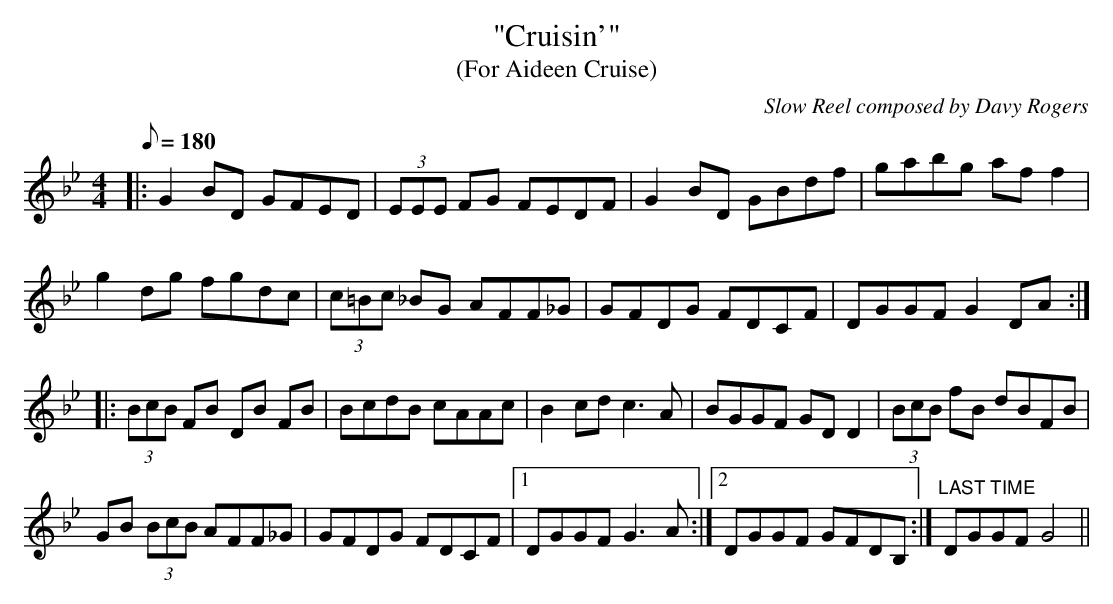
X:1
T:"Cruisin'"
T:(For Aideen Cruise)
C:Slow Reel composed by Davy Rogers
L:1/8
Q:180
K:Gm
M:4/4
|: G2 BD GFED | (3EEE FG FEDF | G2 BD GBdf | gabg af f2 |
g2 dg fgdc |(3c=Bc _BG AFF_G | GFDG FDCF | DGGF G2 DA :|
|:(3BcB FB DB FB | BcdB cAAc | B2 cd c3A | BGGF GD D2 | (3BcB fB dBFB |
GB (3BcB AFF_G | GFDG FDCF |1 DGGF G3A :|2 DGGF GFDB, :| "LAST TIME"DGGF G4 ||
